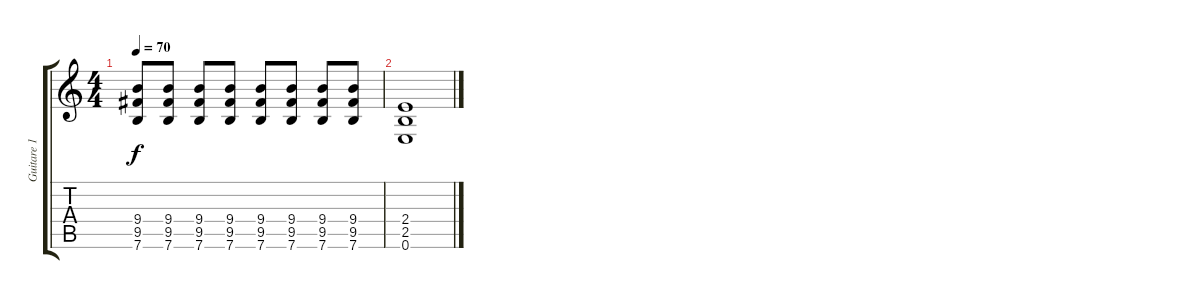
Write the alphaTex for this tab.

\track ("Guitare 1" "Guitare 1") {instrument distortionguitar}
\staff {score tabs}
\tuning (E4 B3 G3 D3 A2 E2) {hide}
\ts (4 4)
\tempo 70
\clef g2
\ks c
(9.4 9.5 7.6).8{dy f} (9.4 9.5 7.6).8 (9.4 9.5 7.6).8 (9.4 9.5 7.6).8 (9.4 9.5 7.6).8 (9.4 9.5 7.6).8 (9.4 9.5 7.6).8 (9.4 9.5 7.6).8 |
(2.4 2.5 0.6).1
